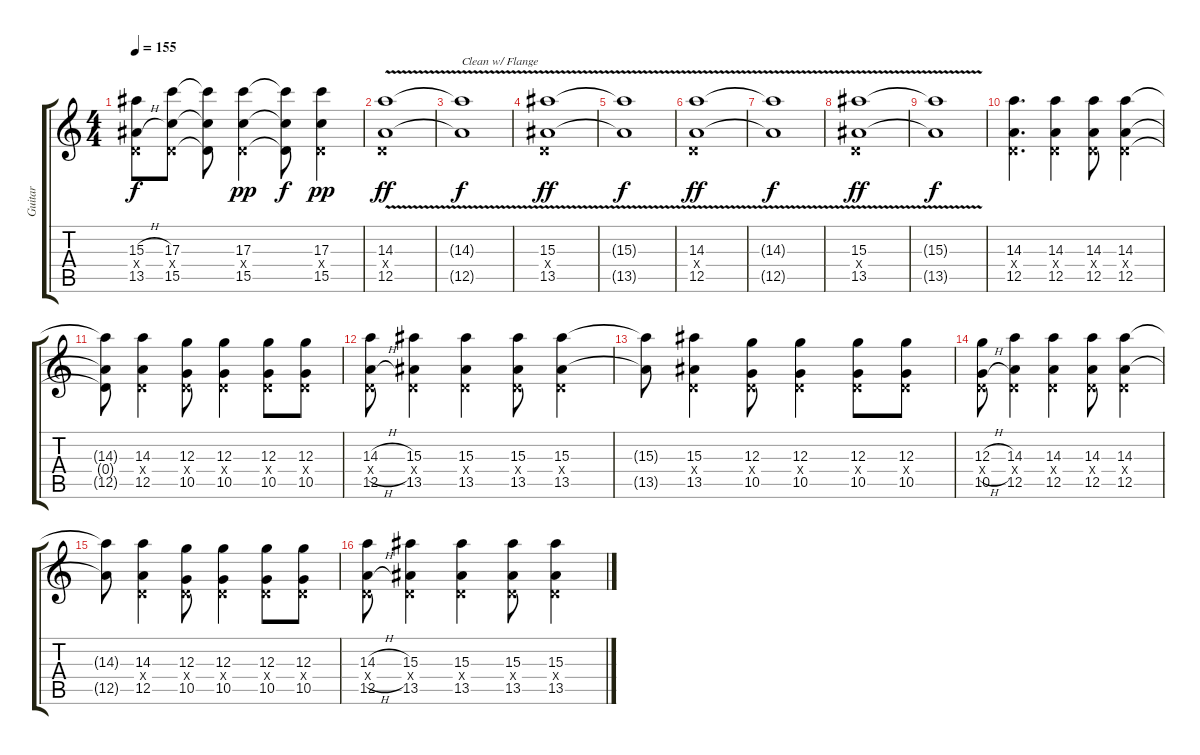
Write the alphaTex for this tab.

\track ("Guitar              " "Guitar    ") {instrument distortionguitar}
\staff {score tabs}
\tuning (E4 B3 G3 D3 A2 D2) {hide}
\ts (4 4)
\tempo 155
\clef g2
\ks c
(15.3{h} 0.4{x} 13.5{h}).8{dy f} (17.3 0.4{x} 15.5).8 (17.3{t} 0.4{t} 15.5{t}).8 (17.3 0.4{x} 15.5).4{dy pp} (17.3{t} 0.4{t} 15.5{t}).8{dy f} (17.3 0.4{x} 15.5).4{dy pp} |
(14.3{v} 0.4{x} 12.5{v}).1{dy ff instrument electricguitarclean} |
(14.3{t} 12.5{t}).1{txt "Clean w/ Flange" dy f} |
(15.3{v} 0.4{x} 13.5{v}).1{dy ff} |
(15.3{t} 13.5{t}).1{dy f} |
(14.3{v} 0.4{x} 12.5{v}).1{dy ff} |
(14.3{t} 12.5{t}).1{dy f} |
(15.3{v} 0.4{x} 13.5{v}).1{dy ff} |
(15.3{t} 13.5{t}).1{dy f} |
(14.3 0.4{x} 12.5).4{d} (14.3 0.4{x} 12.5).4 (14.3 0.4{x} 12.5).8 (14.3 0.4{x} 12.5).4 |
(14.3{t} 0.4{t} 12.5{t}).8 (14.3 0.4{x} 12.5).4 (12.3 0.4{x} 10.5).8 (12.3 0.4{x} 10.5).4 (12.3 0.4{x} 10.5).8 (12.3 0.4{x} 10.5).8 |
(14.3{h} 0.4{h x} 12.5{h}).8 (15.3 0.4{x} 13.5).4 (15.3 0.4{x} 13.5).4 (15.3 0.4{x} 13.5).8 (15.3 0.4{x} 13.5).4 |
(15.3{t} 13.5{t}).8 (15.3 0.4{x} 13.5).4 (12.3 0.4{x} 10.5).8 (12.3 0.4{x} 10.5).4 (12.3 0.4{x} 10.5).8 (12.3 0.4{x} 10.5).8 |
(12.3{h} 0.4{h x} 10.5{h}).8 (14.3 0.4{x} 12.5).4 (14.3 0.4{x} 12.5).4 (14.3 0.4{x} 12.5).8 (14.3 0.4{x} 12.5).4 |
(14.3{t} 12.5{t}).8 (14.3 0.4{x} 12.5).4 (12.3 0.4{x} 10.5).8 (12.3 0.4{x} 10.5).4 (12.3 0.4{x} 10.5).8 (12.3 0.4{x} 10.5).8 |
(14.3{h} 0.4{h x} 12.5{h}).8 (15.3 0.4{x} 13.5).4 (15.3 0.4{x} 13.5).4 (15.3 0.4{x} 13.5).8 (15.3 0.4{x} 13.5).4
